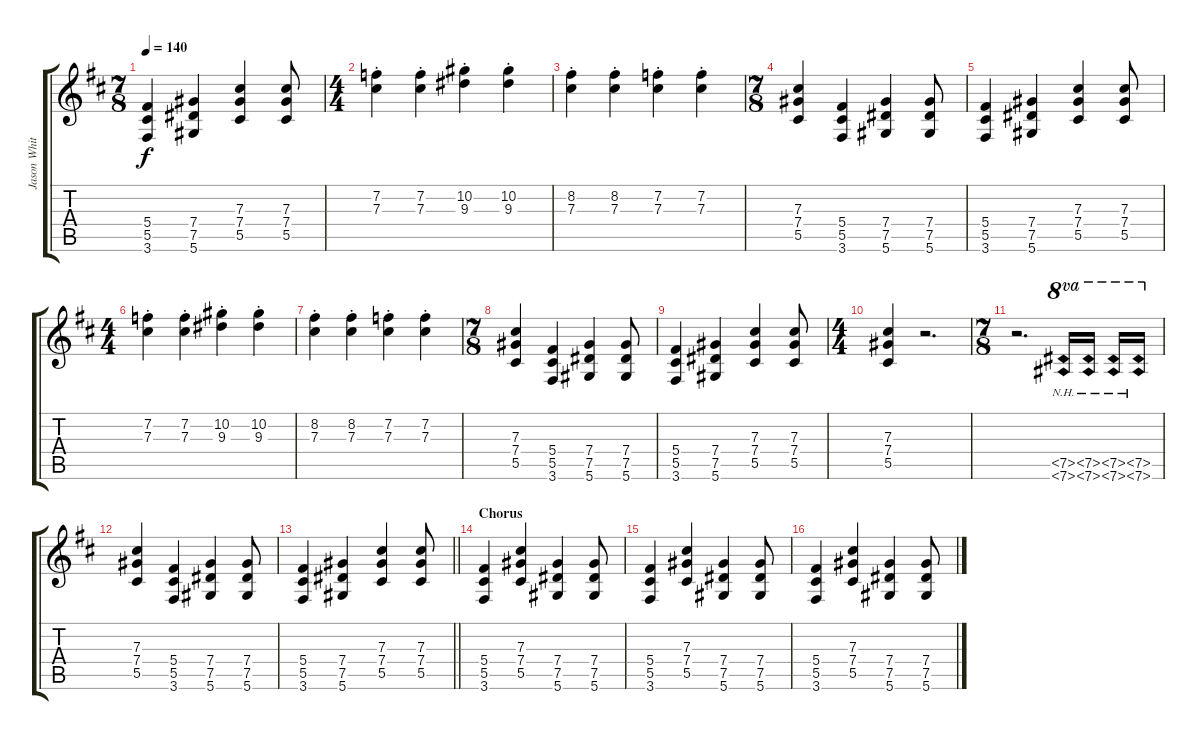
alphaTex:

\track ("Jason White (Lead Guitar)" "Jason Whit") {instrument distortionguitar}
\staff {score tabs}
\tuning (Eb4 Bb3 Gb3 Db3 Ab2 Eb2) {hide}
\ts (7 8)
\tempo 140
\clef g2
\ks d
(5.4 5.5 3.6).4{dy f} (7.4 7.5 5.6).4 (7.3 7.4 5.5).4 (7.3 7.4 5.5).8 |
\ts (4 4)
(7.2{st} 7.3{st}).4 (7.2{st} 7.3{st}).4 (10.2{st} 9.3{st}).4 (10.2{st} 9.3{st}).4 |
(8.2{st} 7.3{st}).4 (8.2{st} 7.3{st}).4 (7.2{st} 7.3{st}).4 (7.2{st} 7.3{st}).4 |
\ts (7 8)
(7.3 7.4 5.5).4 (5.4 5.5 3.6).4 (7.4 7.5 5.6).4 (7.4 7.5 5.6).8 |
(5.4 5.5 3.6).4 (7.4 7.5 5.6).4 (7.3 7.4 5.5).4 (7.3 7.4 5.5).8 |
\ts (4 4)
(7.2{st} 7.3{st}).4 (7.2{st} 7.3{st}).4 (10.2{st} 9.3{st}).4 (10.2{st} 9.3{st}).4 |
(8.2{st} 7.3{st}).4 (8.2{st} 7.3{st}).4 (7.2{st} 7.3{st}).4 (7.2{st} 7.3{st}).4 |
\ts (7 8)
(7.3 7.4 5.5).4 (5.4 5.5 3.6).4 (7.4 7.5 5.6).4 (7.4 7.5 5.6).8 |
(5.4 5.5 3.6).4 (7.4 7.5 5.6).4 (7.3 7.4 5.5).4 (7.3 7.4 5.5).8 |
\ts (4 4)
(7.3 7.4 5.5).4 r.2{d} |
\ts (7 8)
r.2{d} (7.5{nh} 7.6{nh}).16{ot 8va} (7.5{nh} 7.6{nh}).16{ot 8va} (7.5{nh} 7.6{nh}).16{ot 8va} (7.5{nh} 7.6{nh}).16{ot 8va} |
(7.3 7.4 5.5).4 (5.4 5.5 3.6).4 (7.4 7.5 5.6).4 (7.4 7.5 5.6).8 |
\barLineRight lightlight
(5.4 5.5 3.6).4 (7.4 7.5 5.6).4 (7.3 7.4 5.5).4 (7.3 7.4 5.5).8 |
\section ("" "Chorus")
(5.4 5.5 3.6).4 (7.3 7.4 5.5).4 (7.4 7.5 5.6).4 (7.4 7.5 5.6).8 |
(5.4 5.5 3.6).4 (7.3 7.4 5.5).4 (7.4 7.5 5.6).4 (7.4 7.5 5.6).8 |
(5.4 5.5 3.6).4 (7.3 7.4 5.5).4 (7.4 7.5 5.6).4 (7.4 7.5 5.6).8
